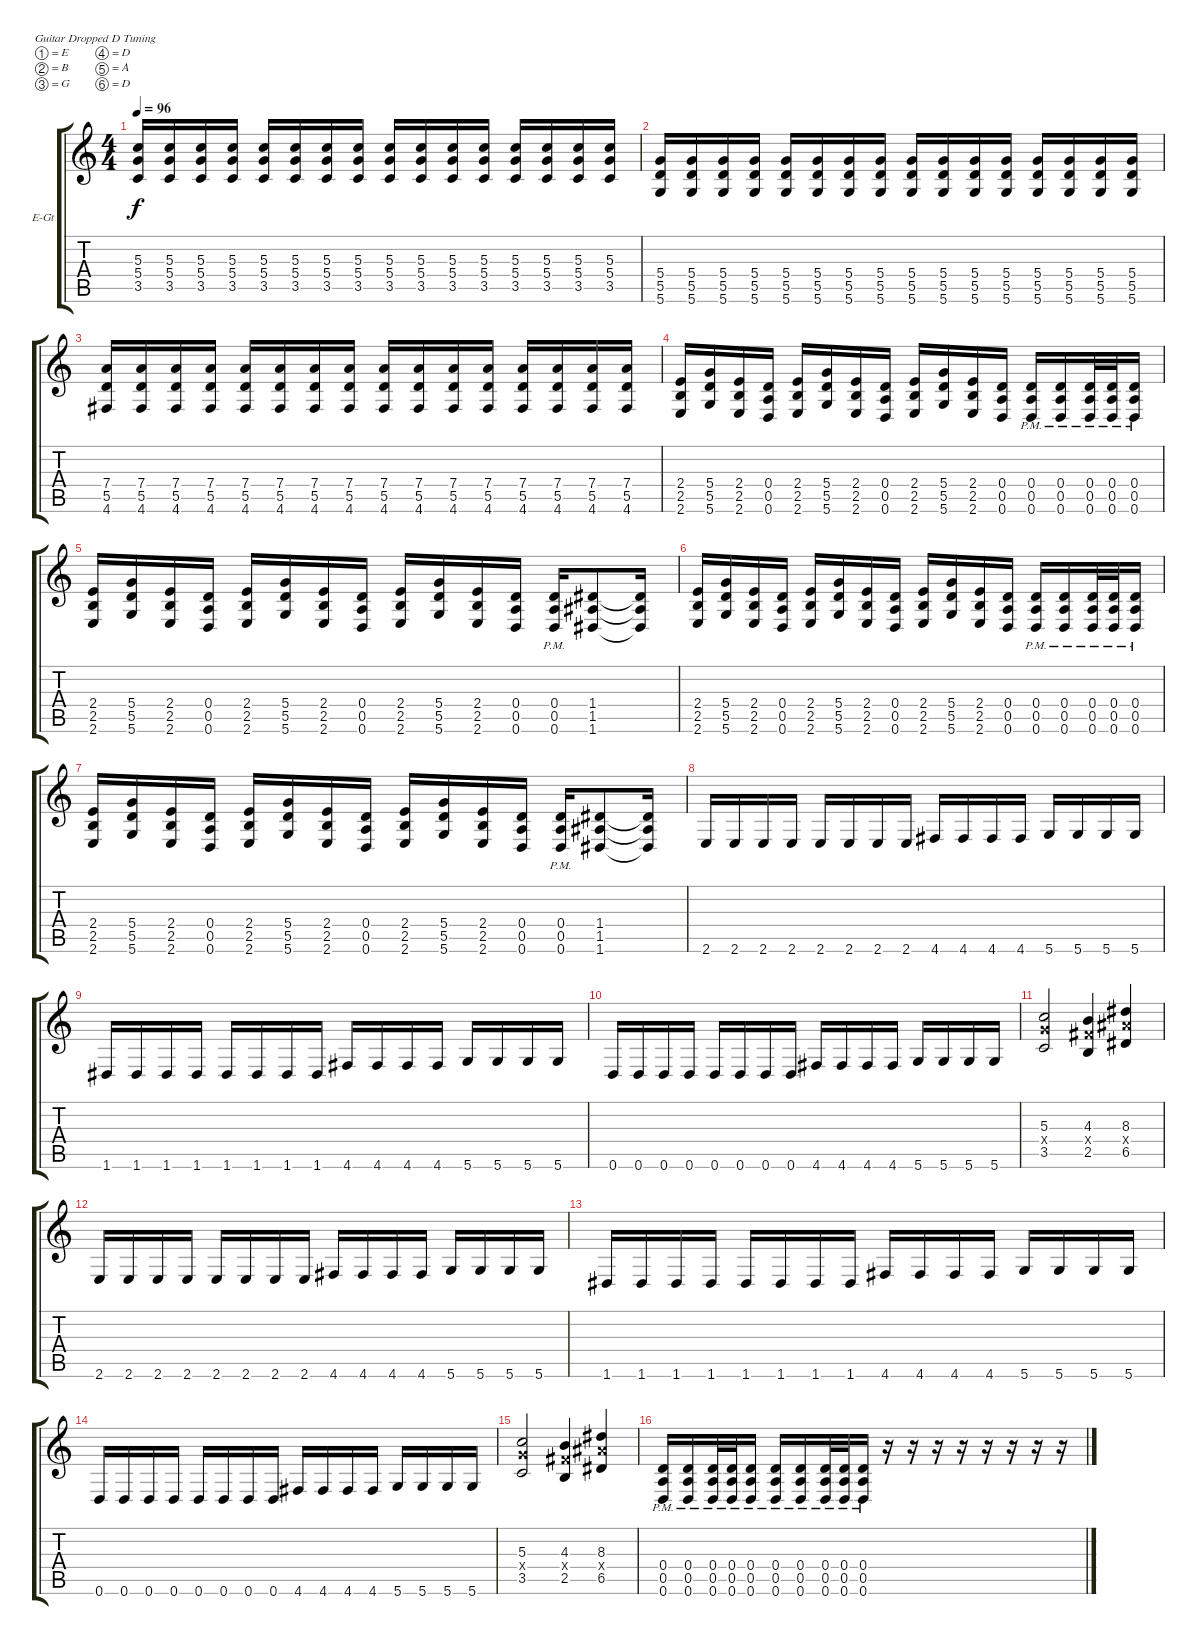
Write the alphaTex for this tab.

\bracketExtendMode groupsimilarinstruments
\firstSystemTrackNameOrientation horizontal
\otherSystemsTrackNameOrientation horizontal
\track ("Rhythmic Guitar" "E-Gt") {instrument distortionguitar}
\staff {score tabs}
\tuning (E4 B3 G3 D3 A2 D2)
\ts (4 4)
\tempo 96
\clef g2
\ks c
(5.3 5.4 3.5).16{dy f} (5.3 5.4 3.5).16 (5.3 5.4 3.5).16 (5.3 5.4 3.5).16 (5.3 5.4 3.5).16 (5.3 5.4 3.5).16 (5.3 5.4 3.5).16 (5.3 5.4 3.5).16 (5.3 5.4 3.5).16 (5.3 5.4 3.5).16 (5.3 5.4 3.5).16 (5.3 5.4 3.5).16 (5.3 5.4 3.5).16 (5.3 5.4 3.5).16 (5.3 5.4 3.5).16 (5.3 5.4 3.5).16 |
(5.4 5.5 5.6).16 (5.4 5.5 5.6).16 (5.4 5.5 5.6).16 (5.4 5.5 5.6).16 (5.4 5.5 5.6).16 (5.4 5.5 5.6).16 (5.4 5.5 5.6).16 (5.4 5.5 5.6).16 (5.4 5.5 5.6).16 (5.4 5.5 5.6).16 (5.4 5.5 5.6).16 (5.4 5.5 5.6).16 (5.4 5.5 5.6).16 (5.4 5.5 5.6).16 (5.4 5.5 5.6).16 (5.4 5.5 5.6).16 |
(7.4 5.5 4.6).16 (7.4 5.5 4.6).16 (7.4 5.5 4.6).16 (7.4 5.5 4.6).16 (7.4 5.5 4.6).16 (7.4 5.5 4.6).16 (7.4 5.5 4.6).16 (7.4 5.5 4.6).16 (7.4 5.5 4.6).16 (7.4 5.5 4.6).16 (7.4 5.5 4.6).16 (7.4 5.5 4.6).16 (7.4 5.5 4.6).16 (7.4 5.5 4.6).16 (7.4 5.5 4.6).16 (7.4 5.5 4.6).16 |
(2.4 2.5 2.6).16 (5.4 5.5 5.6).16 (2.4 2.5 2.6).16 (0.4 0.5 0.6).16 (2.4 2.5 2.6).16 (5.4 5.5 5.6).16 (2.4 2.5 2.6).16 (0.4 0.5 0.6).16 (2.4 2.5 2.6).16 (5.4 5.5 5.6).16 (2.4 2.5 2.6).16 (0.4 0.5 0.6).16 (0.4{pm} 0.5{pm} 0.6{pm}).16 (0.4{pm} 0.5{pm} 0.6{pm}).16 (0.4{pm} 0.5{pm} 0.6{pm}).32 (0.4{pm} 0.5{pm} 0.6{pm}).32 (0.4{pm} 0.5{pm} 0.6{pm}).16 |
(2.4 2.5 2.6).16 (5.4 5.5 5.6).16 (2.4 2.5 2.6).16 (0.4 0.5 0.6).16 (2.4 2.5 2.6).16 (5.4 5.5 5.6).16 (2.4 2.5 2.6).16 (0.4 0.5 0.6).16 (2.4 2.5 2.6).16 (5.4 5.5 5.6).16 (2.4 2.5 2.6).16 (0.4 0.5 0.6).16 (0.4{pm} 0.5{pm} 0.6{pm}).16 (1.4 1.5 1.6).8 (1.4{t} 1.5{t} 1.6{t}).16 |
(2.4 2.5 2.6).16 (5.4 5.5 5.6).16 (2.4 2.5 2.6).16 (0.4 0.5 0.6).16 (2.4 2.5 2.6).16 (5.4 5.5 5.6).16 (2.4 2.5 2.6).16 (0.4 0.5 0.6).16 (2.4 2.5 2.6).16 (5.4 5.5 5.6).16 (2.4 2.5 2.6).16 (0.4 0.5 0.6).16 (0.4{pm} 0.5{pm} 0.6{pm}).16 (0.4{pm} 0.5{pm} 0.6{pm}).16 (0.4{pm} 0.5{pm} 0.6{pm}).32 (0.4{pm} 0.5{pm} 0.6{pm}).32 (0.4{pm} 0.5{pm} 0.6{pm}).16 |
(2.4 2.5 2.6).16 (5.4 5.5 5.6).16 (2.4 2.5 2.6).16 (0.4 0.5 0.6).16 (2.4 2.5 2.6).16 (5.4 5.5 5.6).16 (2.4 2.5 2.6).16 (0.4 0.5 0.6).16 (2.4 2.5 2.6).16 (5.4 5.5 5.6).16 (2.4 2.5 2.6).16 (0.4 0.5 0.6).16 (0.4{pm} 0.5{pm} 0.6{pm}).16 (1.4 1.5 1.6).8 (1.4{t} 1.5{t} 1.6{t}).16 |
2.6.16 2.6.16 2.6.16 2.6.16 2.6.16 2.6.16 2.6.16 2.6.16 4.6.16 4.6.16 4.6.16 4.6.16 5.6.16 5.6.16 5.6.16 5.6.16 |
1.6.16 1.6.16 1.6.16 1.6.16 1.6.16 1.6.16 1.6.16 1.6.16 4.6.16 4.6.16 4.6.16 4.6.16 5.6.16 5.6.16 5.6.16 5.6.16 |
0.6.16 0.6.16 0.6.16 0.6.16 0.6.16 0.6.16 0.6.16 0.6.16 4.6.16 4.6.16 4.6.16 4.6.16 5.6.16 5.6.16 5.6.16 5.6.16 |
(5.3 5.4{x} 3.5).2 (4.3 4.4{x} 2.5).4 (8.3 8.4{x} 6.5).4 |
2.6.16 2.6.16 2.6.16 2.6.16 2.6.16 2.6.16 2.6.16 2.6.16 4.6.16 4.6.16 4.6.16 4.6.16 5.6.16 5.6.16 5.6.16 5.6.16 |
1.6.16 1.6.16 1.6.16 1.6.16 1.6.16 1.6.16 1.6.16 1.6.16 4.6.16 4.6.16 4.6.16 4.6.16 5.6.16 5.6.16 5.6.16 5.6.16 |
0.6.16 0.6.16 0.6.16 0.6.16 0.6.16 0.6.16 0.6.16 0.6.16 4.6.16 4.6.16 4.6.16 4.6.16 5.6.16 5.6.16 5.6.16 5.6.16 |
(5.3 5.4{x} 3.5).2 (4.3 4.4{x} 2.5).4 (8.3 8.4{x} 6.5).4 |
(0.4{pm} 0.5{pm} 0.6{pm}).16 (0.4{pm} 0.5{pm} 0.6{pm}).16 (0.4{pm} 0.5{pm} 0.6{pm}).32 (0.4{pm} 0.5{pm} 0.6{pm}).32 (0.4{pm} 0.5{pm} 0.6{pm}).16 (0.4{pm} 0.5{pm} 0.6{pm}).16 (0.4{pm} 0.5{pm} 0.6{pm}).16 (0.4{pm} 0.5{pm} 0.6{pm}).32 (0.4{pm} 0.5{pm} 0.6{pm}).32 (0.4{pm} 0.5{pm} 0.6{pm}).16 r.16 r.16 r.16 r.16 r.16 r.16 r.16 r.16
